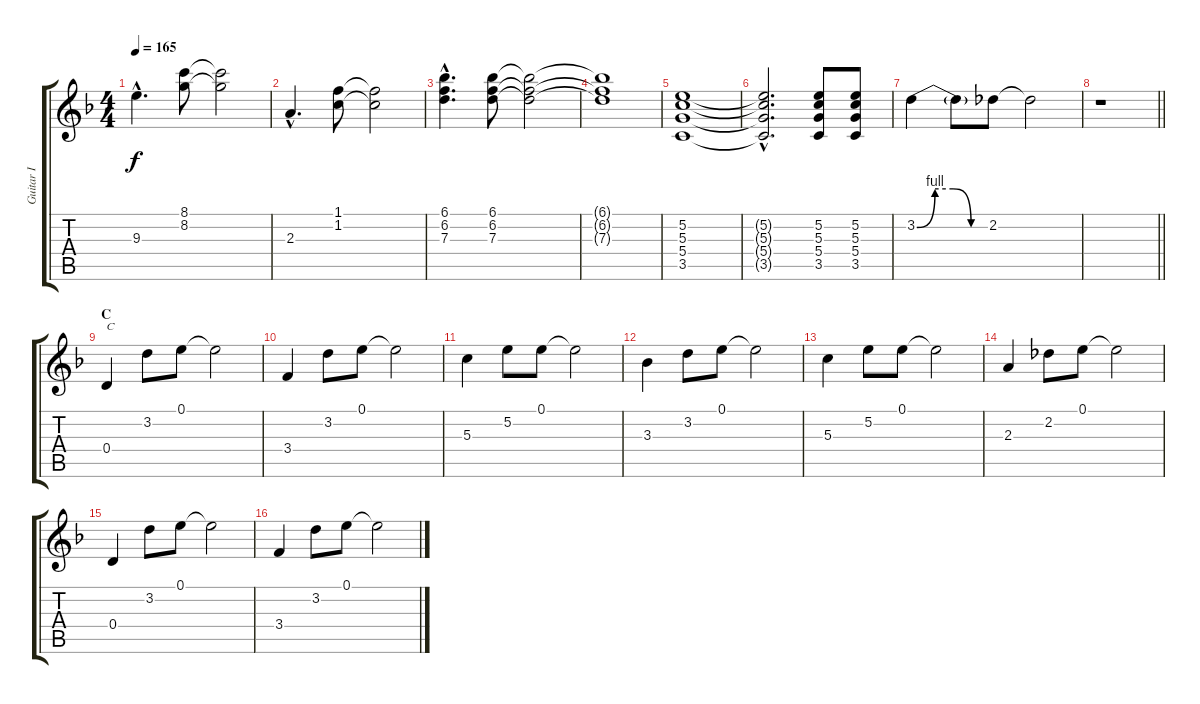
\track ("Guitar I" "Guitar I") {instrument overdrivenguitar}
\staff {score tabs}
\tuning (E4 B3 G3 D3 A2 E2) {hide}
\ts (4 4)
\tempo 165
\clef g2
\ks f
9.3{hac}.4{d dy f} (8.1 8.2).8 (8.1{t} 8.2{t}).2 |
2.3{hac}.4{d} (1.1 1.2).8 (1.1{t} 1.2{t}).2 |
(6.1{hac} 6.2{hac} 7.3{hac}).4{d} (6.1 6.2 7.3).8 (6.1{t} 6.2{t} 7.3{t}).2 |
(6.1{t} 6.2{t} 7.3{t}).1 |
(5.2 5.3 5.4 3.5).1 |
(5.2{hac t} 5.3{hac t} 5.4{hac t} 3.5{hac t}).2{d} (5.2 5.3 5.4 3.5).8 (5.2 5.3 5.4 3.5).8 |
3.2{be (custom 0 0 15 4 30 4 45 0 60 0)}.4 3.2{t}.8 2.2.8 2.2{t}.2 |
\barLineRight lightlight
r.1 |
\section ("" "C")
0.4.4{txt "C"} 3.2.8 0.1.8 0.1{t}.2 |
3.4.4 3.2.8 0.1.8 0.1{t}.2 |
5.3.4 5.2.8 0.1.8 0.1{t}.2 |
3.3.4 3.2.8 0.1.8 0.1{t}.2 |
5.3.4 5.2.8 0.1.8 0.1{t}.2 |
2.3.4 2.2.8 0.1.8 0.1{t}.2 |
0.4.4 3.2.8 0.1.8 0.1{t}.2 |
3.4.4 3.2.8 0.1.8 0.1{t}.2
